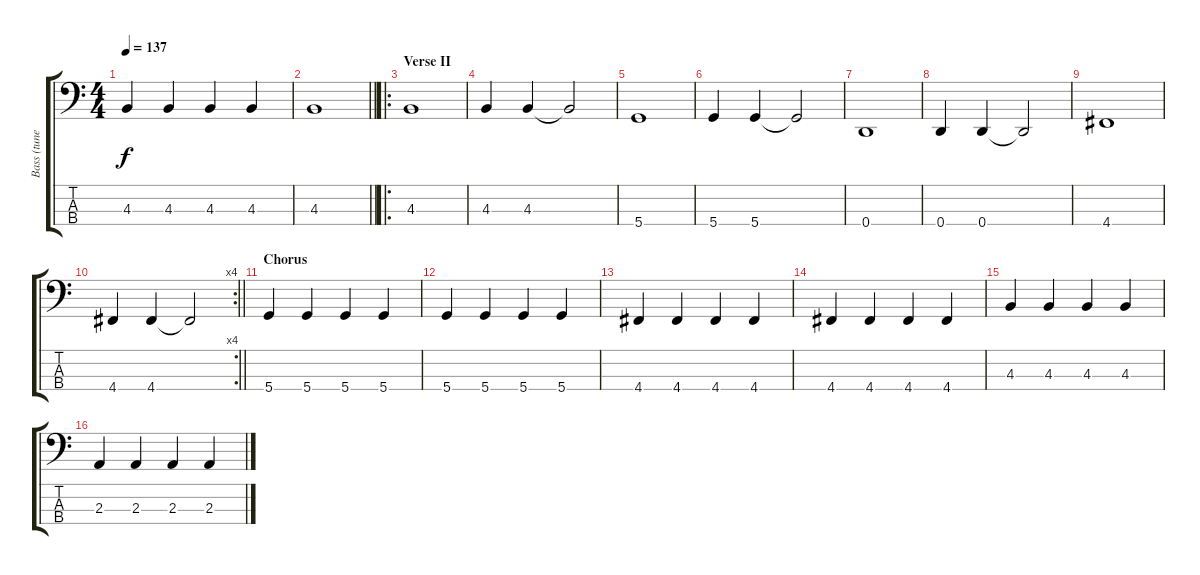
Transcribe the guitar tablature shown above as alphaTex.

\track ("Bass (tuned D)" "Bass (tune") {instrument electricbassfinger}
\staff {score tabs}
\tuning (F2 C2 G1 D1) {hide}
\ts (4 4)
\tempo 137
\clef f4
\ks c
4.3.4{dy f} 4.3.4 4.3.4 4.3.4 |
\barLineRight lightlight
4.3.1 |
\ro
\section ("" "Verse II")
4.3.1 |
4.3.4 4.3.4 4.3{t}.2 |
5.4.1 |
5.4.4 5.4.4 5.4{t}.2 |
0.4.1 |
0.4.4 0.4.4 0.4{t}.2 |
4.4.1 |
\rc 4
\barLineRight lightlight
4.4.4 4.4.4 4.4{t}.2 |
\section ("" "Chorus")
5.4.4 5.4.4 5.4.4 5.4.4 |
5.4.4 5.4.4 5.4.4 5.4.4 |
4.4.4 4.4.4 4.4.4 4.4.4 |
4.4.4 4.4.4 4.4.4 4.4.4 |
4.3.4 4.3.4 4.3.4 4.3.4 |
2.3.4 2.3.4 2.3.4 2.3.4
